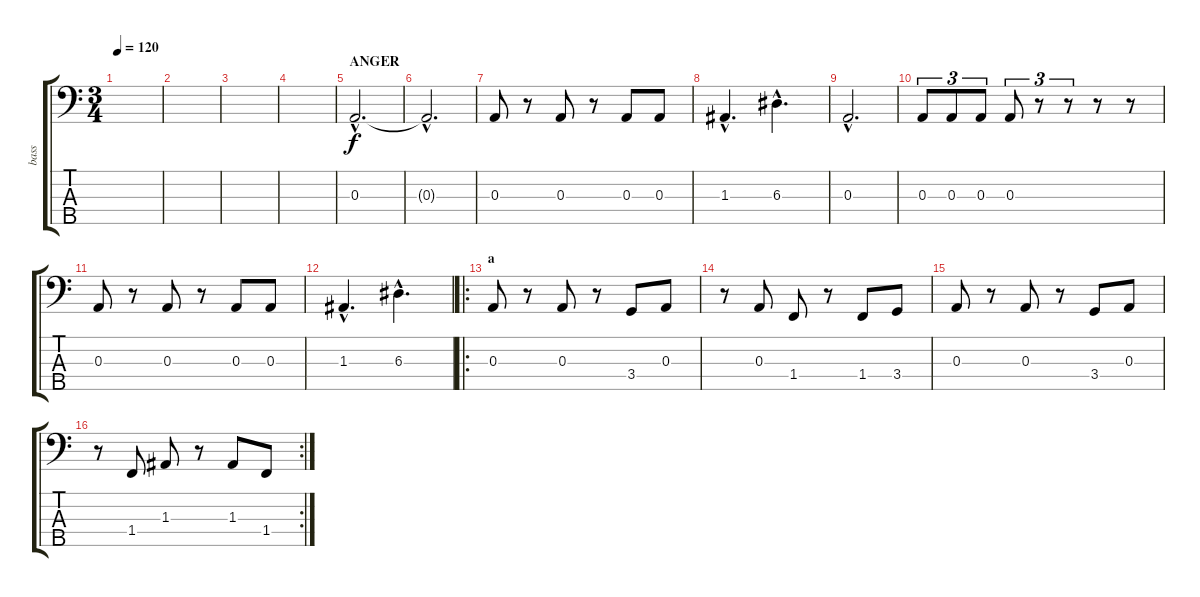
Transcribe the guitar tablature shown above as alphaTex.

\track ("bass" "bass") {instrument electricbassfinger}
\staff {score tabs}
\tuning (G2 D2 A1 E1 A0) {hide}
\ts (3 4)
\tempo 120
\clef f4
\ks c
|
|
|
|
\section ("" "ANGER")
0.3{hac}.2{d} |
0.3{hac t}.2{d} |
0.3.8 r.8 0.3.8 r.8 0.3.8 0.3.8 |
1.3{hac}.4{d} 6.3{hac}.4{d} |
0.3{hac}.2{d} |
0.3.8{tu (3 2)} 0.3.8{tu (3 2)} 0.3.8{tu (3 2)} 0.3.8{tu (3 2)} r.8{tu (3 2)} r.8{tu (3 2)} r.8 r.8 |
0.3.8 r.8 0.3.8 r.8 0.3.8 0.3.8 |
1.3{hac}.4{d} 6.3{hac}.4{d} |
\ro
\section ("" "a")
0.3.8{volume 16 balance 8 instrument electricbassfinger} r.8 0.3.8 r.8 3.4.8 0.3.8 |
r.8 0.3.8 1.4.8 r.8 1.4.8 3.4.8 |
0.3.8 r.8 0.3.8 r.8 3.4.8 0.3.8 |
\rc 2
r.8 1.4.8 1.3.8 r.8 1.3.8 1.4.8
